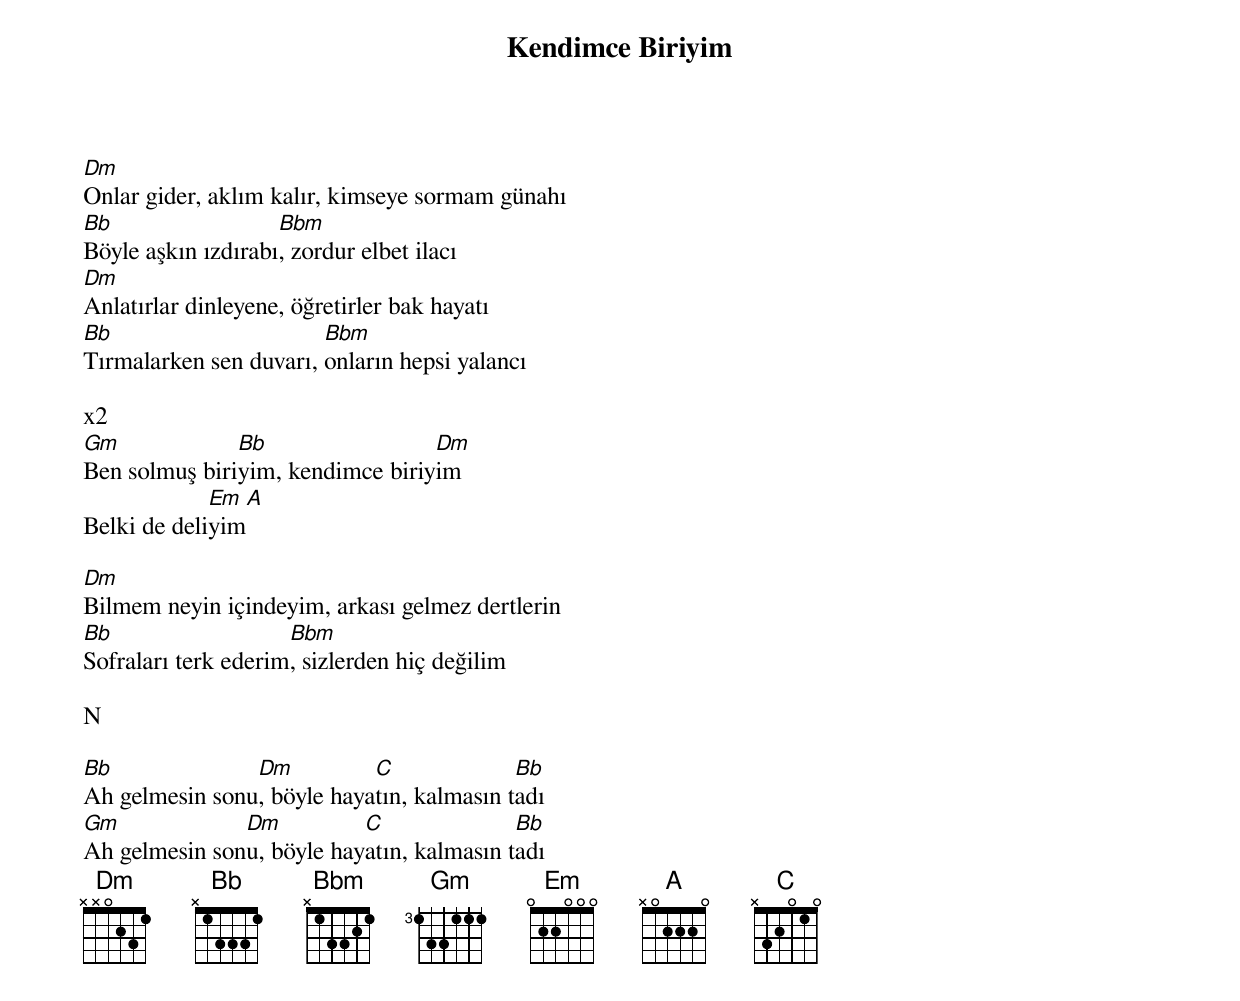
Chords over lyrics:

{title: Kendimce Biriyim}
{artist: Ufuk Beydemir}

Dm
Onlar gider, aklım kalır, kimseye sormam günahı
Bb                  Bbm
Böyle aşkın ızdırabı, zordur elbet ilacı
Dm
Anlatırlar dinleyene, öğretirler bak hayatı
Bb                      Bbm
Tırmalarken sen duvarı, onların hepsi yalancı

x2
Gm             Bb                 Dm
Ben solmuş biriyim, kendimce biriyim
             Em A
Belki de deliyim

Dm
Bilmem neyin içindeyim, arkası gelmez dertlerin
Bb                   Bbm
Sofraları terk ederim, sizlerden hiç değilim

N

Bb              Dm          C              Bb
Ah gelmesin sonu, böyle hayatın, kalmasın tadı
Gm             Dm          C               Bb
Ah gelmesin sonu, böyle hayatın, kalmasın tadı
